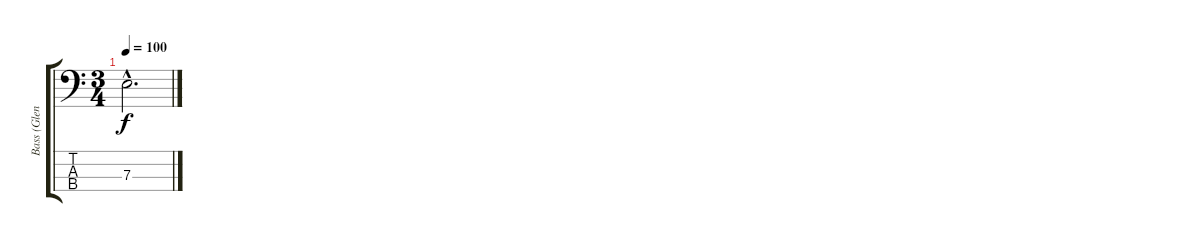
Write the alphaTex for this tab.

\track ("Bass (Glen Cornick)" "Bass (Glen") {instrument acousticbass}
\staff {score tabs}
\tuning (G2 D2 A1 E1) {hide}
\ts (3 4)
\tempo 100
\clef f4
\ks c
7.3{hac}.2{d dy f}
